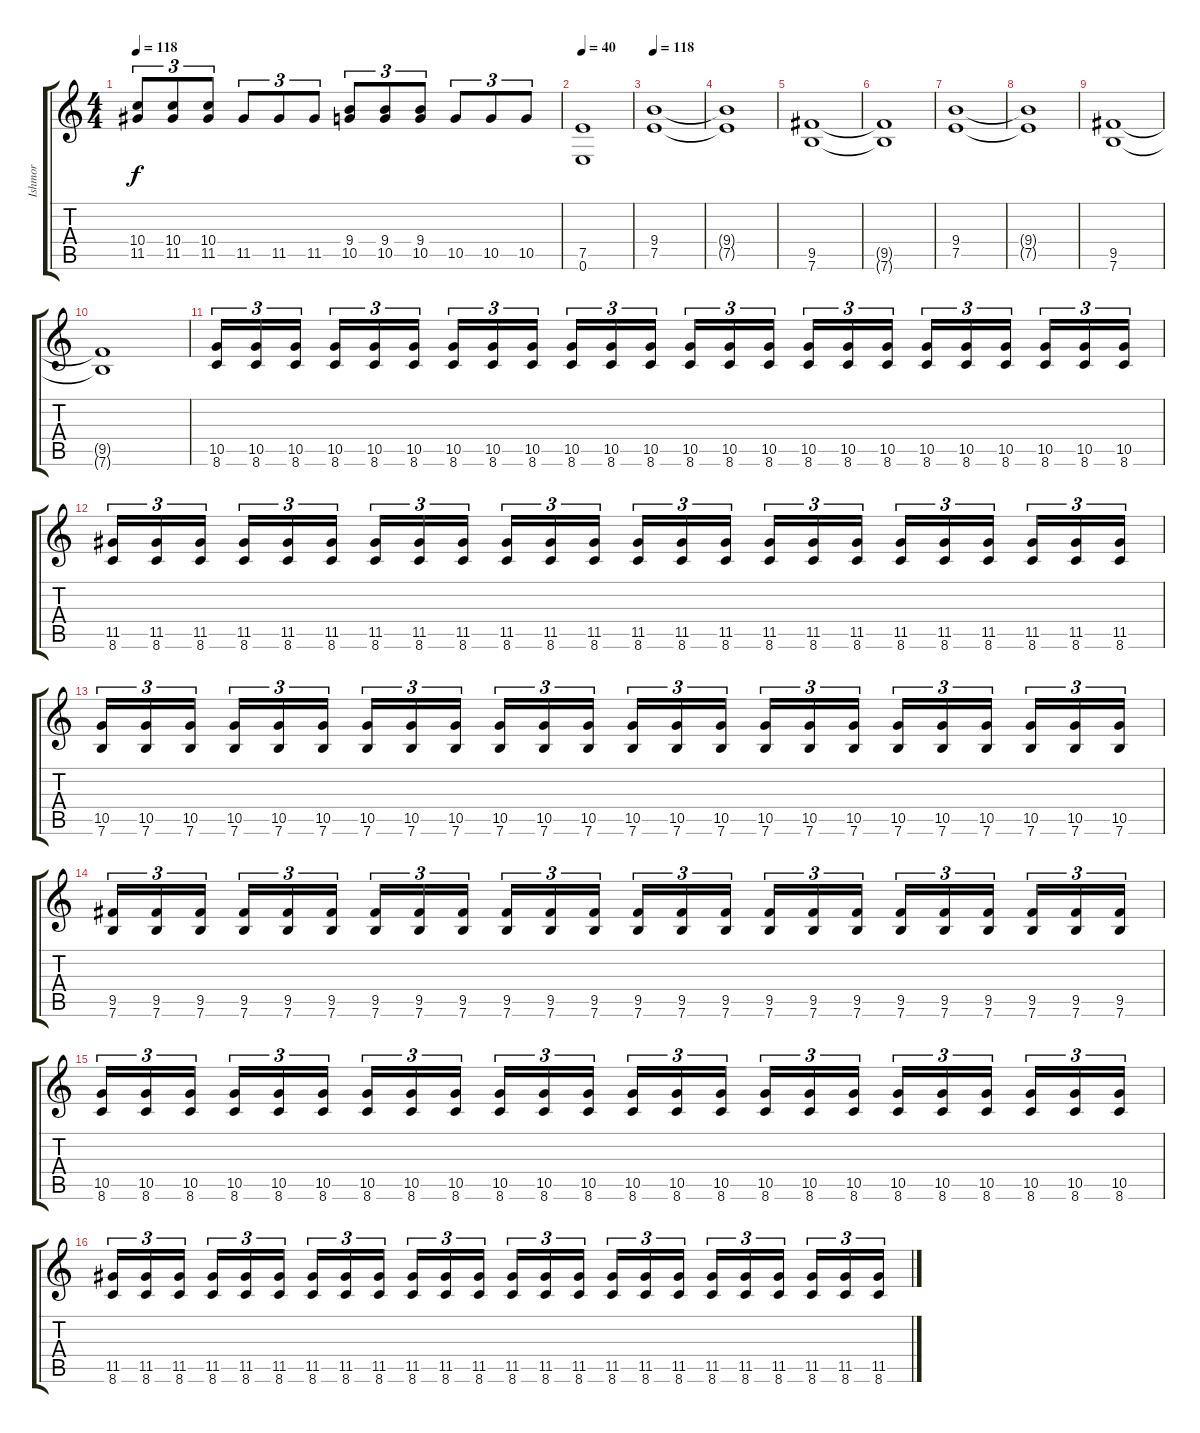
\track ("Ishmor" "Ishmor") {instrument distortionguitar}
\staff {score tabs}
\tuning (E4 B3 G3 D3 A2 E2) {hide}
\ts (4 4)
\tempo 118
\clef g2
\ks c
(10.4 11.5).8{tu (3 2) dy f} (10.4 11.5).8{tu (3 2)} (10.4 11.5).8{tu (3 2)} 11.5.8{tu (3 2)} 11.5.8{tu (3 2)} 11.5.8{tu (3 2)} (9.4 10.5).8{tu (3 2)} (9.4 10.5).8{tu (3 2)} (9.4 10.5).8{tu (3 2)} 10.5.8{tu (3 2)} 10.5.8{tu (3 2)} 10.5.8{tu (3 2)} |
\tempo 40
(7.5 0.6).1{volume 5} |
\tempo 118
(9.4 7.5).1{volume 16} |
(9.4{t} 7.5{t}).1 |
(9.5 7.6).1 |
(9.5{t} 7.6{t}).1 |
(9.4 7.5).1 |
(9.4{t} 7.5{t}).1 |
(9.5 7.6).1 |
(9.5{t} 7.6{t}).1 |
(10.5 8.6).16{tu (3 2)} (10.5 8.6).16{tu (3 2)} (10.5 8.6).16{tu (3 2)} (10.5 8.6).16{tu (3 2)} (10.5 8.6).16{tu (3 2)} (10.5 8.6).16{tu (3 2)} (10.5 8.6).16{tu (3 2)} (10.5 8.6).16{tu (3 2)} (10.5 8.6).16{tu (3 2)} (10.5 8.6).16{tu (3 2)} (10.5 8.6).16{tu (3 2)} (10.5 8.6).16{tu (3 2)} (10.5 8.6).16{tu (3 2)} (10.5 8.6).16{tu (3 2)} (10.5 8.6).16{tu (3 2)} (10.5 8.6).16{tu (3 2)} (10.5 8.6).16{tu (3 2)} (10.5 8.6).16{tu (3 2)} (10.5 8.6).16{tu (3 2)} (10.5 8.6).16{tu (3 2)} (10.5 8.6).16{tu (3 2)} (10.5 8.6).16{tu (3 2)} (10.5 8.6).16{tu (3 2)} (10.5 8.6).16{tu (3 2)} |
(11.5 8.6).16{tu (3 2)} (11.5 8.6).16{tu (3 2)} (11.5 8.6).16{tu (3 2)} (11.5 8.6).16{tu (3 2)} (11.5 8.6).16{tu (3 2)} (11.5 8.6).16{tu (3 2)} (11.5 8.6).16{tu (3 2)} (11.5 8.6).16{tu (3 2)} (11.5 8.6).16{tu (3 2)} (11.5 8.6).16{tu (3 2)} (11.5 8.6).16{tu (3 2)} (11.5 8.6).16{tu (3 2)} (11.5 8.6).16{tu (3 2)} (11.5 8.6).16{tu (3 2)} (11.5 8.6).16{tu (3 2)} (11.5 8.6).16{tu (3 2)} (11.5 8.6).16{tu (3 2)} (11.5 8.6).16{tu (3 2)} (11.5 8.6).16{tu (3 2)} (11.5 8.6).16{tu (3 2)} (11.5 8.6).16{tu (3 2)} (11.5 8.6).16{tu (3 2)} (11.5 8.6).16{tu (3 2)} (11.5 8.6).16{tu (3 2)} |
(10.5 7.6).16{tu (3 2)} (10.5 7.6).16{tu (3 2)} (10.5 7.6).16{tu (3 2)} (10.5 7.6).16{tu (3 2)} (10.5 7.6).16{tu (3 2)} (10.5 7.6).16{tu (3 2)} (10.5 7.6).16{tu (3 2)} (10.5 7.6).16{tu (3 2)} (10.5 7.6).16{tu (3 2)} (10.5 7.6).16{tu (3 2)} (10.5 7.6).16{tu (3 2)} (10.5 7.6).16{tu (3 2)} (10.5 7.6).16{tu (3 2)} (10.5 7.6).16{tu (3 2)} (10.5 7.6).16{tu (3 2)} (10.5 7.6).16{tu (3 2)} (10.5 7.6).16{tu (3 2)} (10.5 7.6).16{tu (3 2)} (10.5 7.6).16{tu (3 2)} (10.5 7.6).16{tu (3 2)} (10.5 7.6).16{tu (3 2)} (10.5 7.6).16{tu (3 2)} (10.5 7.6).16{tu (3 2)} (10.5 7.6).16{tu (3 2)} |
(9.5 7.6).16{tu (3 2)} (9.5 7.6).16{tu (3 2)} (9.5 7.6).16{tu (3 2)} (9.5 7.6).16{tu (3 2)} (9.5 7.6).16{tu (3 2)} (9.5 7.6).16{tu (3 2)} (9.5 7.6).16{tu (3 2)} (9.5 7.6).16{tu (3 2)} (9.5 7.6).16{tu (3 2)} (9.5 7.6).16{tu (3 2)} (9.5 7.6).16{tu (3 2)} (9.5 7.6).16{tu (3 2)} (9.5 7.6).16{tu (3 2)} (9.5 7.6).16{tu (3 2)} (9.5 7.6).16{tu (3 2)} (9.5 7.6).16{tu (3 2)} (9.5 7.6).16{tu (3 2)} (9.5 7.6).16{tu (3 2)} (9.5 7.6).16{tu (3 2)} (9.5 7.6).16{tu (3 2)} (9.5 7.6).16{tu (3 2)} (9.5 7.6).16{tu (3 2)} (9.5 7.6).16{tu (3 2)} (9.5 7.6).16{tu (3 2)} |
(10.5 8.6).16{tu (3 2)} (10.5 8.6).16{tu (3 2)} (10.5 8.6).16{tu (3 2)} (10.5 8.6).16{tu (3 2)} (10.5 8.6).16{tu (3 2)} (10.5 8.6).16{tu (3 2)} (10.5 8.6).16{tu (3 2)} (10.5 8.6).16{tu (3 2)} (10.5 8.6).16{tu (3 2)} (10.5 8.6).16{tu (3 2)} (10.5 8.6).16{tu (3 2)} (10.5 8.6).16{tu (3 2)} (10.5 8.6).16{tu (3 2)} (10.5 8.6).16{tu (3 2)} (10.5 8.6).16{tu (3 2)} (10.5 8.6).16{tu (3 2)} (10.5 8.6).16{tu (3 2)} (10.5 8.6).16{tu (3 2)} (10.5 8.6).16{tu (3 2)} (10.5 8.6).16{tu (3 2)} (10.5 8.6).16{tu (3 2)} (10.5 8.6).16{tu (3 2)} (10.5 8.6).16{tu (3 2)} (10.5 8.6).16{tu (3 2)} |
(11.5 8.6).16{tu (3 2)} (11.5 8.6).16{tu (3 2)} (11.5 8.6).16{tu (3 2)} (11.5 8.6).16{tu (3 2)} (11.5 8.6).16{tu (3 2)} (11.5 8.6).16{tu (3 2)} (11.5 8.6).16{tu (3 2)} (11.5 8.6).16{tu (3 2)} (11.5 8.6).16{tu (3 2)} (11.5 8.6).16{tu (3 2)} (11.5 8.6).16{tu (3 2)} (11.5 8.6).16{tu (3 2)} (11.5 8.6).16{tu (3 2)} (11.5 8.6).16{tu (3 2)} (11.5 8.6).16{tu (3 2)} (11.5 8.6).16{tu (3 2)} (11.5 8.6).16{tu (3 2)} (11.5 8.6).16{tu (3 2)} (11.5 8.6).16{tu (3 2)} (11.5 8.6).16{tu (3 2)} (11.5 8.6).16{tu (3 2)} (11.5 8.6).16{tu (3 2)} (11.5 8.6).16{tu (3 2)} (11.5 8.6).16{tu (3 2)}
